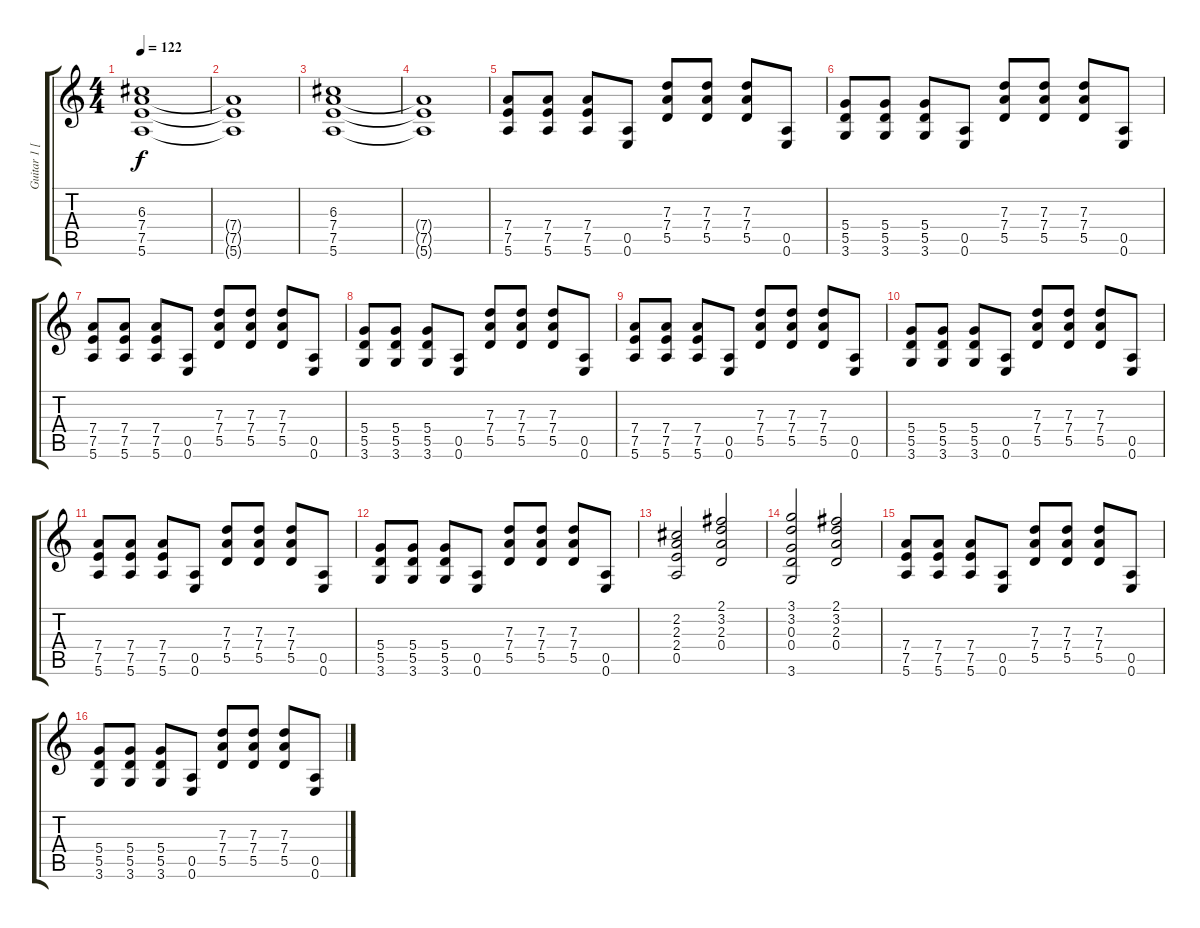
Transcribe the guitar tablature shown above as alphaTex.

\track ("Guitar 1 [acoustic]" "Guitar 1 [") {instrument acousticguitarnylon}
\staff {score tabs}
\tuning (E4 B3 G3 D3 A2 E2) {hide}
\ts (4 4)
\tempo 122
\clef g2
\ks c
(6.3 7.4 7.5 5.6).1{dy f} |
(7.4{t} 7.5{t} 5.6{t}).1 |
(6.3 7.4 7.5 5.6).1{instrument overdrivenguitar} |
(7.4{t} 7.5{t} 5.6{t}).1 |
(7.4 7.5 5.6).8{instrument acousticguitarnylon} (7.4 7.5 5.6).8 (7.4 7.5 5.6).8 (0.5 0.6).8 (7.3 7.4 5.5).8 (7.3 7.4 5.5).8 (7.3 7.4 5.5).8 (0.5 0.6).8 |
(5.4 5.5 3.6).8 (5.4 5.5 3.6).8 (5.4 5.5 3.6).8 (0.5 0.6).8 (7.3 7.4 5.5).8 (7.3 7.4 5.5).8 (7.3 7.4 5.5).8 (0.5 0.6).8 |
(7.4 7.5 5.6).8 (7.4 7.5 5.6).8 (7.4 7.5 5.6).8 (0.5 0.6).8 (7.3 7.4 5.5).8 (7.3 7.4 5.5).8 (7.3 7.4 5.5).8 (0.5 0.6).8 |
(5.4 5.5 3.6).8 (5.4 5.5 3.6).8 (5.4 5.5 3.6).8 (0.5 0.6).8 (7.3 7.4 5.5).8 (7.3 7.4 5.5).8 (7.3 7.4 5.5).8 (0.5 0.6).8 |
(7.4 7.5 5.6).8 (7.4 7.5 5.6).8 (7.4 7.5 5.6).8 (0.5 0.6).8 (7.3 7.4 5.5).8 (7.3 7.4 5.5).8 (7.3 7.4 5.5).8 (0.5 0.6).8 |
(5.4 5.5 3.6).8 (5.4 5.5 3.6).8 (5.4 5.5 3.6).8 (0.5 0.6).8 (7.3 7.4 5.5).8 (7.3 7.4 5.5).8 (7.3 7.4 5.5).8 (0.5 0.6).8 |
(7.4 7.5 5.6).8 (7.4 7.5 5.6).8 (7.4 7.5 5.6).8 (0.5 0.6).8 (7.3 7.4 5.5).8 (7.3 7.4 5.5).8 (7.3 7.4 5.5).8 (0.5 0.6).8 |
(5.4 5.5 3.6).8 (5.4 5.5 3.6).8 (5.4 5.5 3.6).8 (0.5 0.6).8 (7.3 7.4 5.5).8 (7.3 7.4 5.5).8 (7.3 7.4 5.5).8 (0.5 0.6).8 |
(2.2 2.3 2.4 0.5).2 (2.1 3.2 2.3 0.4).2 |
(3.1 3.2 0.3 0.4 3.6).2 (2.1 3.2 2.3 0.4).2 |
(7.4 7.5 5.6).8 (7.4 7.5 5.6).8 (7.4 7.5 5.6).8 (0.5 0.6).8 (7.3 7.4 5.5).8 (7.3 7.4 5.5).8 (7.3 7.4 5.5).8 (0.5 0.6).8 |
(5.4 5.5 3.6).8 (5.4 5.5 3.6).8 (5.4 5.5 3.6).8 (0.5 0.6).8 (7.3 7.4 5.5).8 (7.3 7.4 5.5).8 (7.3 7.4 5.5).8 (0.5 0.6).8
